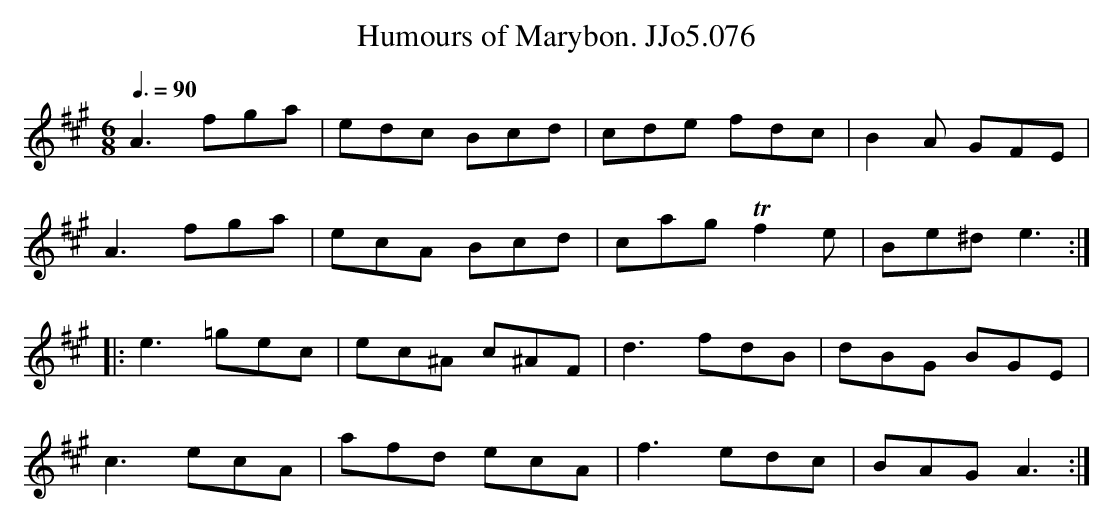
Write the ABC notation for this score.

X:1
T:Humours of Marybon. JJo5.076
M:6/8
L:1/8
Q:3/8=90
K:A
A3 fga | edc Bcd | cde fdc | B2A GFE |
A3 fga | ecA Bcd | cag Tf2e | Be^d e3 :|
|: e3 =gec | ec^A c^AF | d3 fdB | dBG BGE |
c3 ecA | afd ecA | f3 edc | BAG A3 :|
